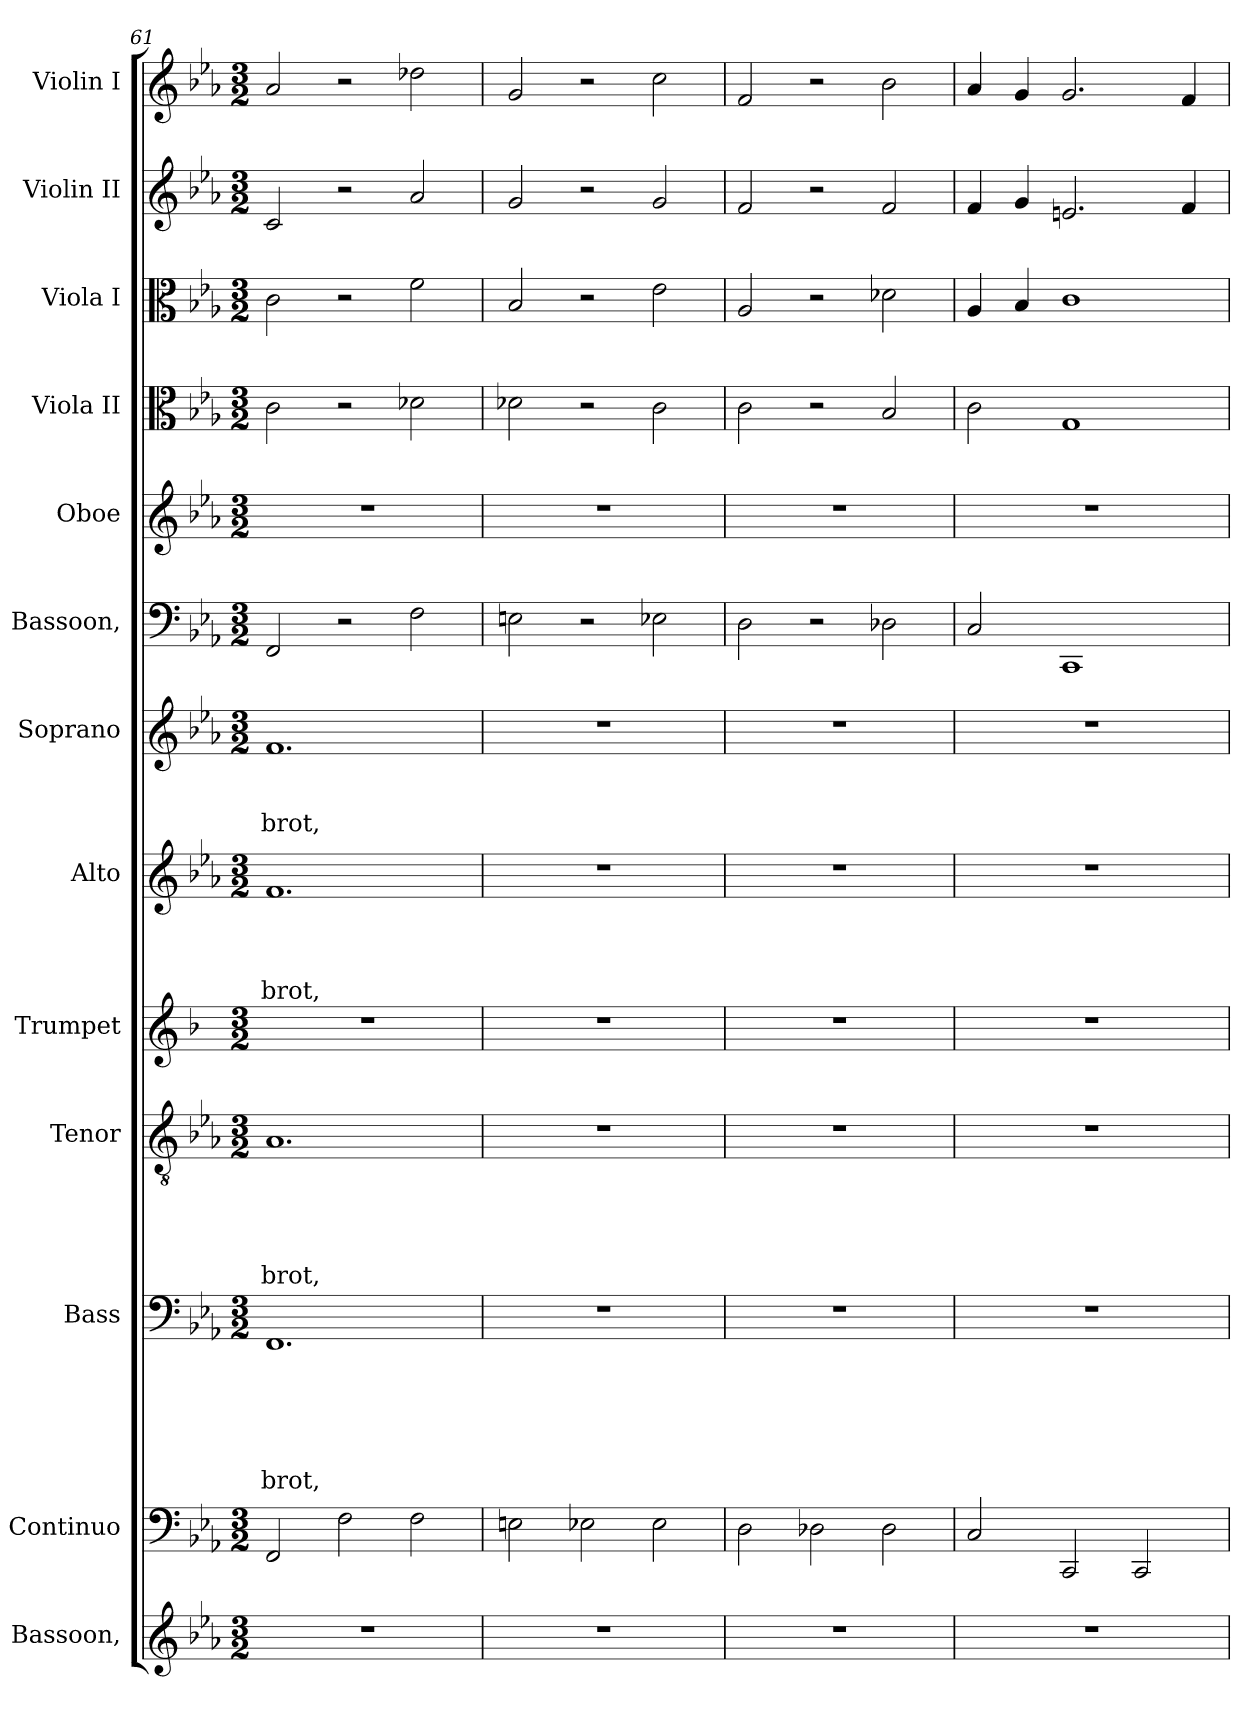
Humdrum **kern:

**kern	**kern	**kern	**text	**text	**text	**text	**text	**text	**kern	**text	**text	**text	**text	**text	**kern	**kern	**text	**text	**text	**text	**kern	**text	**text	**text	**kern	**kern	**kern	**kern	**kern	**kern
*part13	*part12	*part11	*part11	*part11	*part11	*part11	*part11	*part11	*part10	*part10	*part10	*part10	*part10	*part10	*part9	*part8	*part8	*part8	*part8	*part8	*part7	*part7	*part7	*part7	*part6	*part5	*part4	*part3	*part2	*part1
*staff13	*staff12	*staff11	*staff11	*staff11	*staff11	*staff11	*staff11	*staff11	*staff10	*staff10	*staff10	*staff10	*staff10	*staff10	*staff9	*staff8	*staff8	*staff8	*staff8	*staff8	*staff7	*staff7	*staff7	*staff7	*staff6	*staff5	*staff4	*staff3	*staff2	*staff1
*I"Bassoon,	*I"Continuo	*I"Bass	*	*	*	*	*	*	*I"Tenor	*	*	*	*	*	*I"Trumpet	*I"Alto	*	*	*	*	*I"Soprano	*	*	*	*I"Bassoon,	*I"Oboe	*I"Viola II	*I"Viola I	*I"Violin II	*I"Violin I
*I'Bsn	*I'Continuo	*	*	*	*	*	*	*	*I'Tenor	*	*	*	*	*	*I'Tpt	*I'Alto	*	*	*	*	*I'Soprano	*	*	*	*I'Bassoon	*I'Oboe	*I'Viola II	*I'Viola I	*I'Violin II	*I'Violin I
*clefG2	*clefF4	*clefF4	*	*	*	*	*	*	*clefGv2	*	*	*	*	*	*clefG2	*clefG2	*	*	*	*	*clefG2	*	*	*	*clefF4	*clefG2	*clefC3	*clefC3	*clefG2	*clefG2
*	*	*	*	*	*	*	*	*	*	*	*	*	*	*	*ITrd1c2	*	*	*	*	*	*	*	*	*	*	*	*	*	*	*
*k[b-e-a-]	*k[b-e-a-]	*k[b-e-a-]	*	*	*	*	*	*	*k[b-e-a-]	*	*	*	*	*	*k[b-e-a-]	*k[b-e-a-]	*	*	*	*	*k[b-e-a-]	*	*	*	*k[b-e-a-]	*k[b-e-a-]	*k[b-e-a-]	*k[b-e-a-]	*k[b-e-a-]	*k[b-e-a-]
*E-:	*E-:	*E-:	*	*	*	*	*	*	*E-:	*	*	*	*	*	*E-:	*E-:	*	*	*	*	*E-:	*	*	*	*E-:	*E-:	*E-:	*E-:	*E-:	*E-:
*M3/2	*M3/2	*M3/2	*	*	*	*	*	*	*M3/2	*	*	*	*	*	*M3/2	*M3/2	*	*	*	*	*M3/2	*	*	*	*M3/2	*M3/2	*M3/2	*M3/2	*M3/2	*M3/2
=61	=61	=61	=61	=61	=61	=61	=61	=61	=61	=61	=61	=61	=61	=61	=61	=61	=61	=61	=61	=61	=61	=61	=61	=61	=61	=61	=61	=61	=61	=61
!	!	!	!	!	!	!	!	!LO:LY:b	!	!	!	!	!	!LO:LY:b	!	!	!	!	!	!LO:LY:b	!	!	!	!LO:LY:b	!	!	!	!	!	!
1.r	2FF/	1.FF	.	.	.	.	.	-brot,	1.A-	.	.	.	.	-brot,	1.r	1.f	.	.	.	-brot,	1.f	.	.	-brot,	2FF/	1.r	2c\	2c\	2c/	2a-/
.	2F\	.	.	.	.	.	.	.	.	.	.	.	.	.	.	.	.	.	.	.	.	.	.	.	2r	.	2r	2r	2r	2r
.	2F\	.	.	.	.	.	.	.	.	.	.	.	.	.	.	.	.	.	.	.	.	.	.	.	2F\	.	2d-X\	2f\	2a-/	2dd-X\
=62	=62	=62	=62	=62	=62	=62	=62	=62	=62	=62	=62	=62	=62	=62	=62	=62	=62	=62	=62	=62	=62	=62	=62	=62	=62	=62	=62	=62	=62	=62
1.r	2En\	1.r	.	.	.	.	.	.	1.r	.	.	.	.	.	1.r	1.r	.	.	.	.	1.r	.	.	.	2En\	1.r	2d-X\	2B-/	2g/	2g/
.	2E-X\	.	.	.	.	.	.	.	.	.	.	.	.	.	.	.	.	.	.	.	.	.	.	.	2r	.	2r	2r	2r	2r
.	2E-\	.	.	.	.	.	.	.	.	.	.	.	.	.	.	.	.	.	.	.	.	.	.	.	2E-X\	.	2c\	2e-\	2g/	2cc\
=63	=63	=63	=63	=63	=63	=63	=63	=63	=63	=63	=63	=63	=63	=63	=63	=63	=63	=63	=63	=63	=63	=63	=63	=63	=63	=63	=63	=63	=63	=63
1.r	2D\	1.r	.	.	.	.	.	.	1.r	.	.	.	.	.	1.r	1.r	.	.	.	.	1.r	.	.	.	2D\	1.r	2c\	2A-/	2f/	2f/
.	2D-X\	.	.	.	.	.	.	.	.	.	.	.	.	.	.	.	.	.	.	.	.	.	.	.	2r	.	2r	2r	2r	2r
.	2D-\	.	.	.	.	.	.	.	.	.	.	.	.	.	.	.	.	.	.	.	.	.	.	.	2D-X\	.	2B-/	2d-X\	2f/	2b-\
=64	=64	=64	=64	=64	=64	=64	=64	=64	=64	=64	=64	=64	=64	=64	=64	=64	=64	=64	=64	=64	=64	=64	=64	=64	=64	=64	=64	=64	=64	=64
1.r	2C/	1.r	.	.	.	.	.	.	1.r	.	.	.	.	.	1.r	1.r	.	.	.	.	1.r	.	.	.	2C/	1.r	2c\	4A-/	4f/	4a-/
.	.	.	.	.	.	.	.	.	.	.	.	.	.	.	.	.	.	.	.	.	.	.	.	.	.	.	.	4B-/	4g/	4g/
.	2CC/	.	.	.	.	.	.	.	.	.	.	.	.	.	.	.	.	.	.	.	.	.	.	.	1CC	.	1G	1c	2.en/	2.g/
.	2CC/	.	.	.	.	.	.	.	.	.	.	.	.	.	.	.	.	.	.	.	.	.	.	.	.	.	.	.	.	.
.	.	.	.	.	.	.	.	.	.	.	.	.	.	.	.	.	.	.	.	.	.	.	.	.	.	.	.	.	4f/	4f/
=	=	=	=	=	=	=	=	=	=	=	=	=	=	=	=	=	=	=	=	=	=	=	=	=	=	=	=	=	=	=
*-	*-	*-	*-	*-	*-	*-	*-	*-	*-	*-	*-	*-	*-	*-	*-	*-	*-	*-	*-	*-	*-	*-	*-	*-	*-	*-	*-	*-	*-	*-
